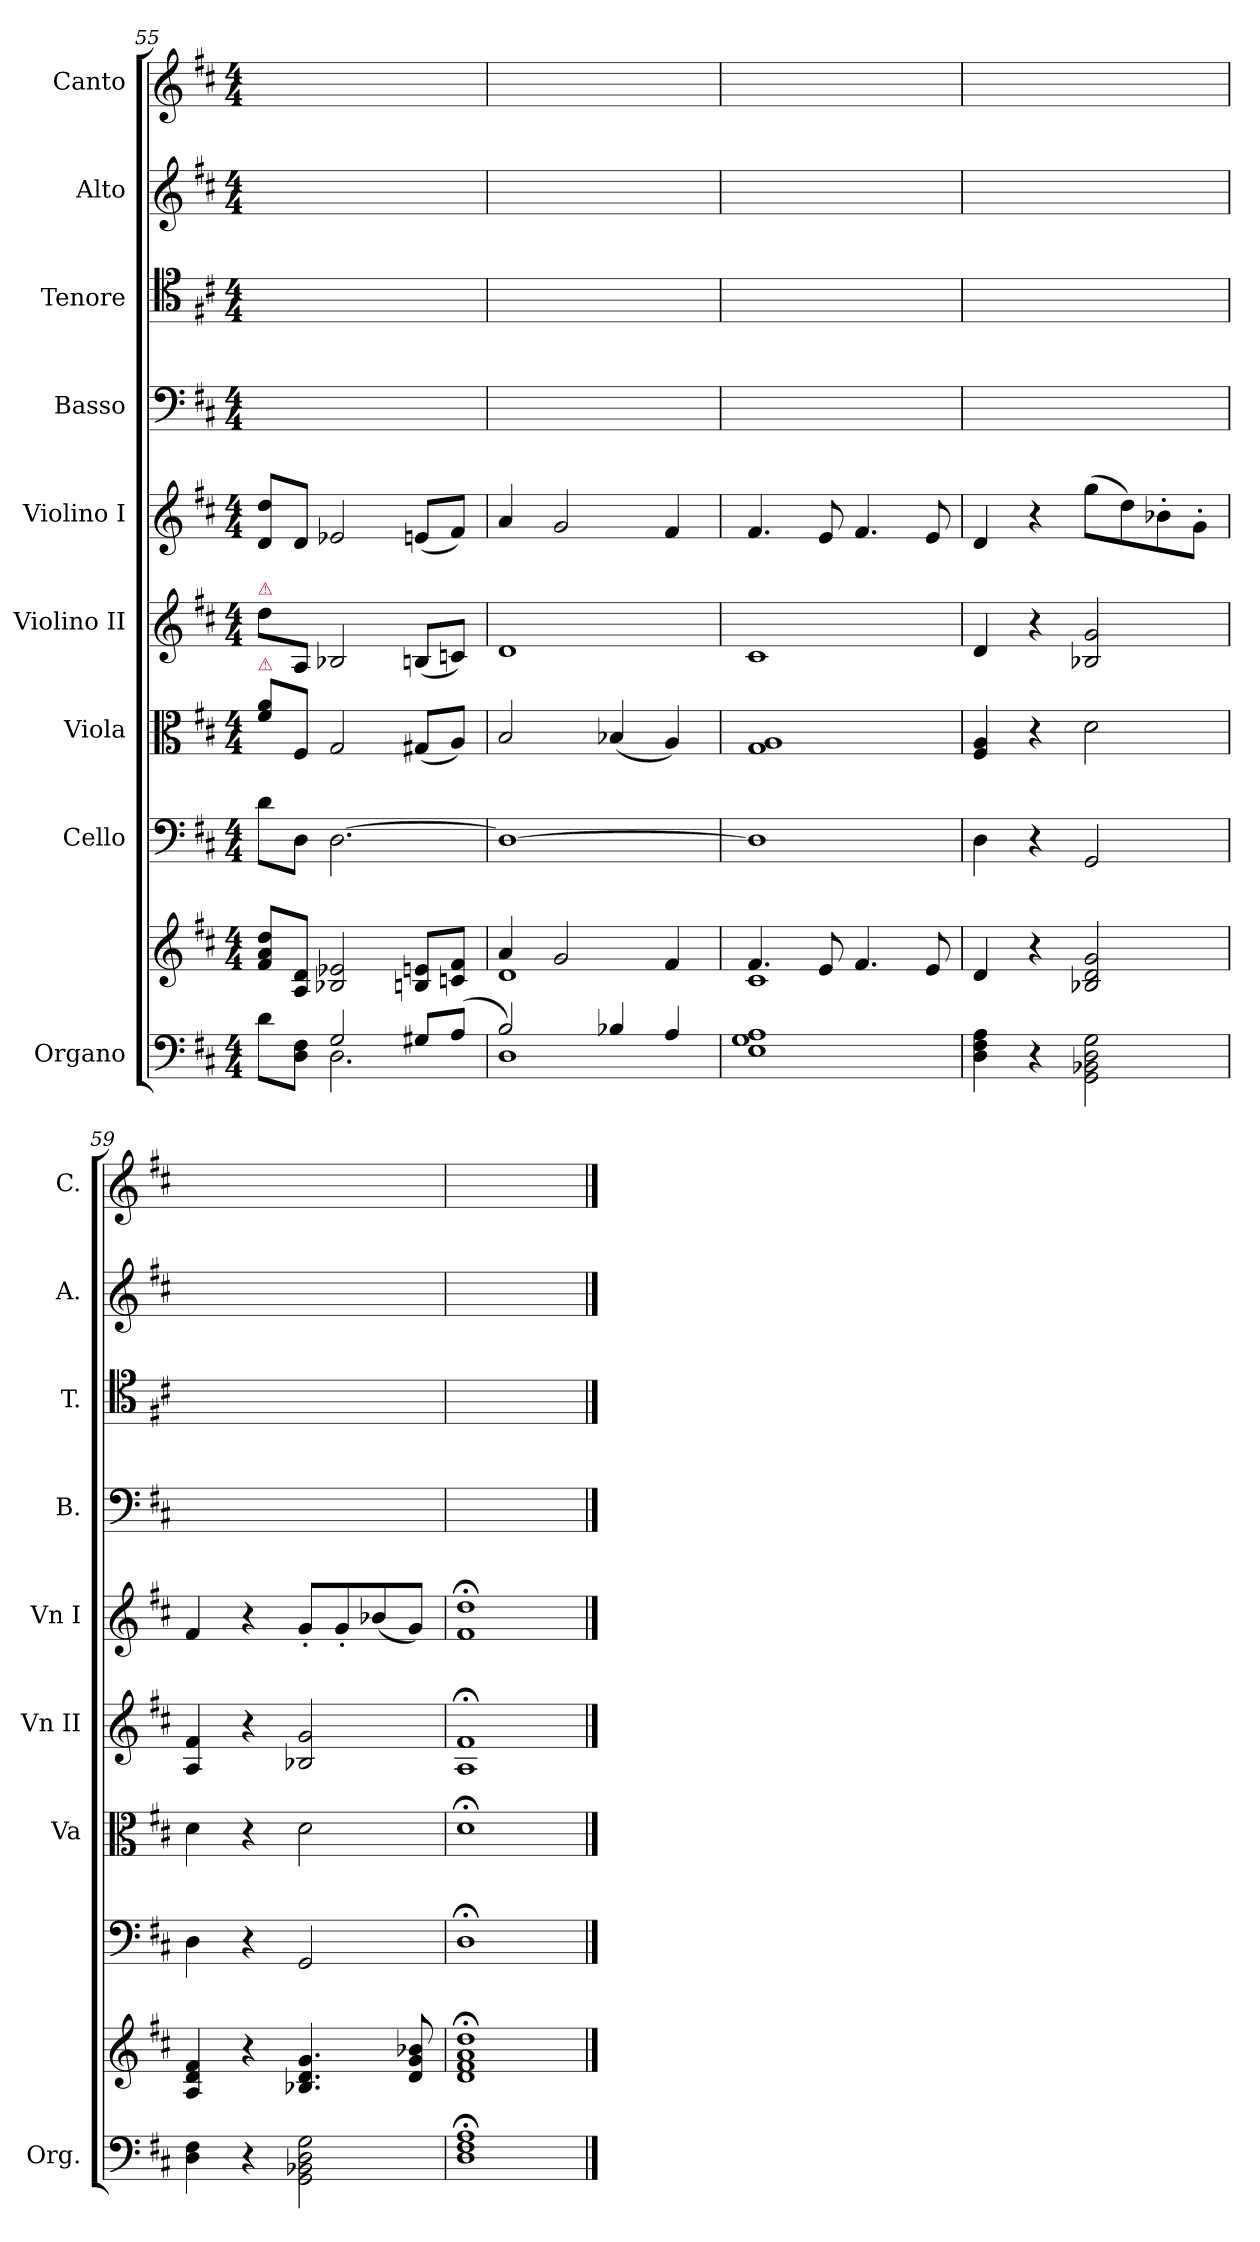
**kern	**kern	**kern	**kern	**kern	**kern	**kern	**kern	**kern	**kern
*part9	*part9	*part8	*part7	*part6	*part5	*part4	*part3	*part2	*part1
*staff10	*staff9	*staff8	*staff7	*staff6	*staff5	*staff4	*staff3	*staff2	*staff1
*I"Organo	*	*I"Cello	*I"Viola	*I"Violino II	*I"Violino I	*I"Basso	*I"Tenore	*I"Alto	*I"Canto
*I'Org.	*	*	*I'Va	*I'Vn II	*I'Vn I	*I'B.	*I'T.	*I'A.	*I'C.
*clefF4	*clefG2	*clefF4	*clefC3	*clefG2	*clefG2	*clefF4	*clefC4	*clefG2	*clefG2
*k[f#c#]	*k[f#c#]	*k[f#c#]	*k[f#c#]	*k[f#c#]	*k[f#c#]	*k[f#c#]	*k[f#c#]	*k[f#c#]	*k[f#c#]
*M4/4	*M4/4	*M4/4	*M4/4	*M4/4	*M4/4	*M4/4	*M4/4	*M4/4	*M4/4
=55	=55	=55	=55	=55	=55	=55	=55	=55	=55
*^	*	*	*	*	*	*	*	*	*
!	!	!	!	!	!LO:TX:a:color=crimson:t=⚠	!	!	!	!	!
!	!	!	!	!LO:TX:a:color=crimson:t=⚠	!	!	!	!	!	!
8d\L	4ryy	8f#/ 8a/ 8dd/L	8d\L	8f#\ 8a\L	8dd\L	8d/ 8dd/L	1ryy	1ryy	1ryy	1ryy
8D\ 8F#\J	.	8A/ 8d/J	8D\J	8F#/J	8A/J	8d/J	.	.	.	.
2G/	2.D\	2B-X/ 2e-X/	[2.D\	2G/	2B-X/	2e-X/	.	.	.	.
8G#X/L	.	8Bn/ 8en/L	.	(8G#X/L	(8Bn/L	(8en/L	.	.	.	.
(<8A/J	.	8cn/ 8f#/J	.	8A/J)	8cn/J)	8f#/J)	.	.	.	.
=56	=56	=56	=56	=56	=56	=56	=56	=56	=56	=56
*	*	*^	*	*	*	*	*	*	*	*
2B/	1D\)	4a/	1d\	1D\_	2B/	1d/	4a/	1ryy	1ryy	1ryy	1ryy
.	.	2g/	.	.	.	.	2g/	.	.	.	.
4B-X/	.	.	.	.	(4B-X/	.	.	.	.	.	.
4A/	.	4f#/	.	.	4A/)	.	4f#/	.	.	.	.
*v	*v	*	*	*	*	*	*	*	*	*	*
=57	=57	=57	=57	=57	=57	=57	=57	=57	=57	=57
1E\ 1G\ 1A\	4.f#/	1c#\	1D\]	1G/ 1A/	1c#/	4.f#/	1ryy	1ryy	1ryy	1ryy
.	8e/	.	.	.	.	8e/	.	.	.	.
.	4.f#/	.	.	.	.	4.f#/	.	.	.	.
.	8e/	.	.	.	.	8e/	.	.	.	.
*	*v	*v	*	*	*	*	*	*	*	*
=58	=58	=58	=58	=58	=58	=58	=58	=58	=58
4D\ 4F#\ 4A\	4d/	4D\	4F#/ 4A/	4d/	4d/	1ryy	1ryy	1ryy	1ryy
4r	4r	4r	4r	4r	4r	.	.	.	.
2GG\ 2BB-X\ 2D\ 2G\	2B-X/ 2d/ 2g/	2GG/	2d\	2B-X/ 2g/	(8gg\L	.	.	.	.
.	.	.	.	.	8dd\)	.	.	.	.
.	.	.	.	.	8b-X'\	.	.	.	.
.	.	.	.	.	8g'\J	.	.	.	.
=59	=59	=59	=59	=59	=59	=59	=59	=59	=59
4D\ 4F#\	4A/ 4d/ 4f#/	4D\	4d\	4A/ 4f#/	4f#/	1ryy	1ryy	1ryy	1ryy
4r	4r	4r	4r	4r	4r	.	.	.	.
2GG\ 2BB-X\ 2D\ 2G\	4.B-X/ 4.d/ 4.g/	2GG/	2d\	2B-X/ 2g/	8g'/L	.	.	.	.
.	.	.	.	.	8g'/	.	.	.	.
.	.	.	.	.	(8b-X/	.	.	.	.
.	8d/ 8g/ 8b-X/	.	.	.	8g/J)	.	.	.	.
=60	=60	=60	=60	=60	=60	=60	=60	=60	=60
1D;<\ 1F#;<\ 1A;<\	1d;</ 1f#;</ 1a;</ 1dd;</	1D;<\	1d;<\	1A;</ 1f#;</	1f#;</ 1dd;</	1ryy	1ryy	1ryy	1ryy
==	==	==	==	==	==	==	==	==	==
*-	*-	*-	*-	*-	*-	*-	*-	*-	*-
